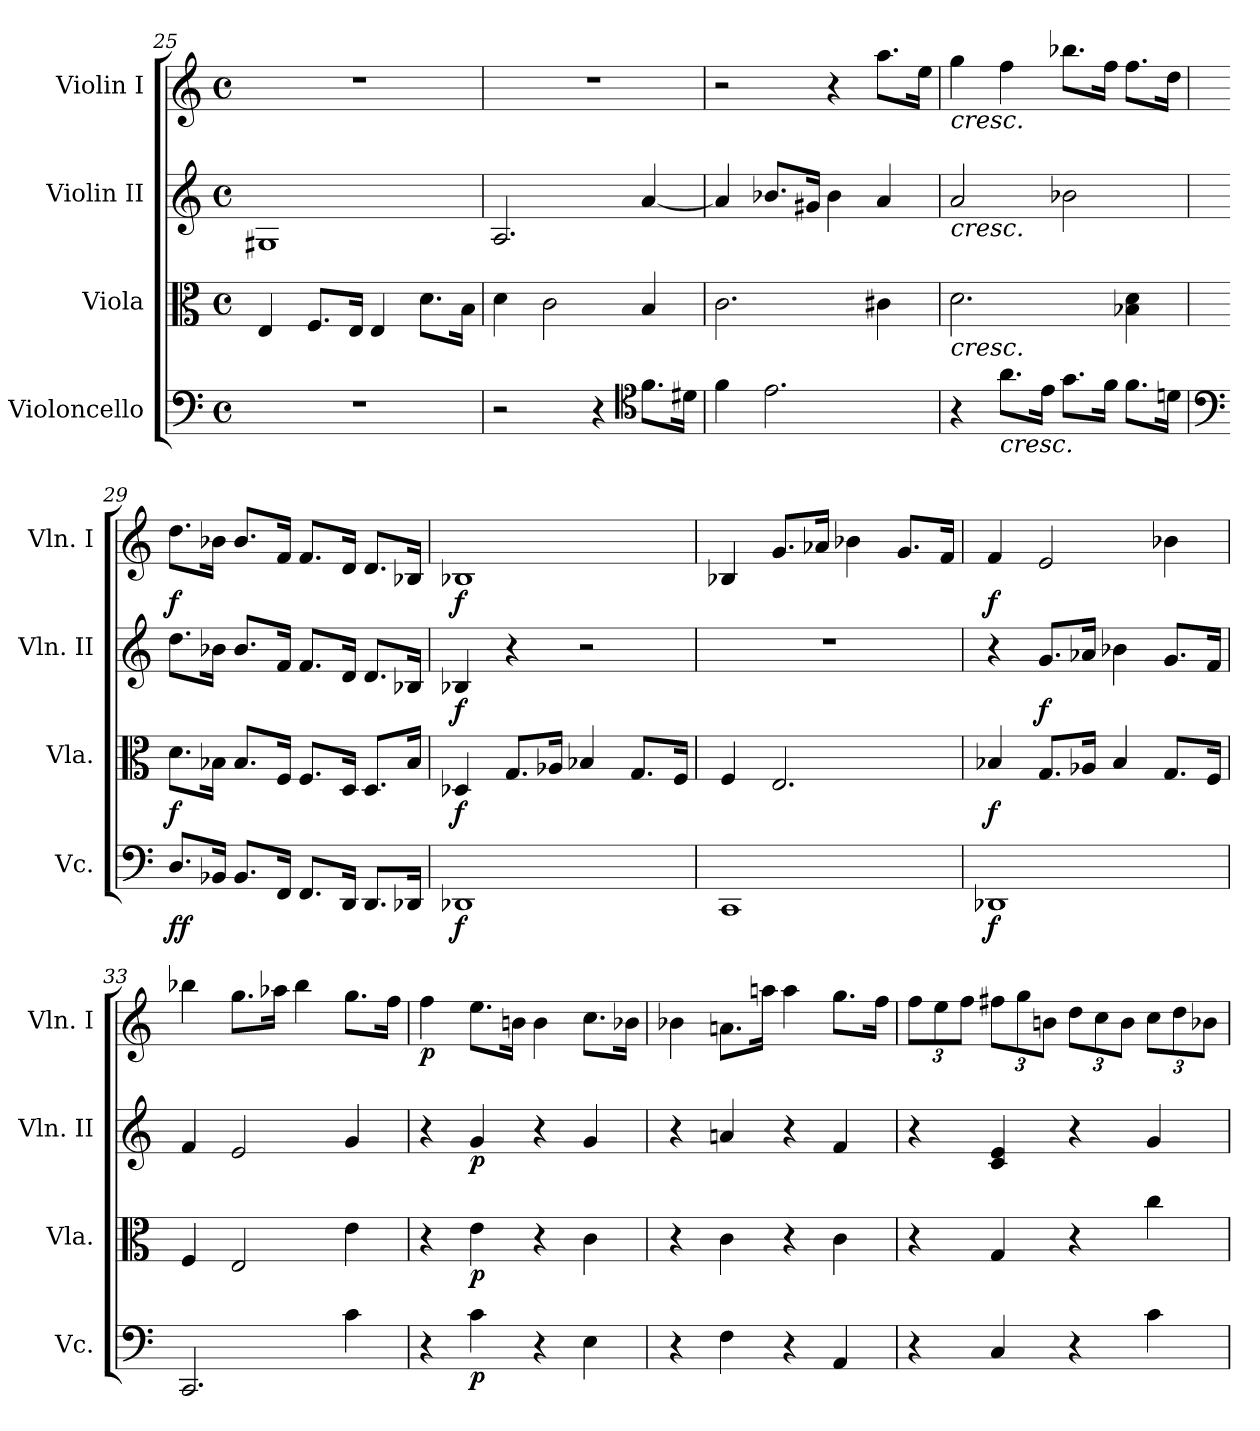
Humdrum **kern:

**kern	**dynam	**kern	**dynam	**kern	**dynam	**kern	**dynam
*part4	*part4	*part3	*part3	*part2	*part2	*part1	*part1
*staff4	*staff4	*staff3	*staff3	*staff2	*staff2	*staff1	*staff1
*I"Violoncello	*	*I"Viola	*	*I"Violin II	*	*I"Violin I	*
*I'Vc.	*	*I'Vla.	*	*I'Vln. II	*	*I'Vln. I	*
*clefF4	*	*clefC3	*	*clefG2	*	*clefG2	*
*k[]	*	*k[]	*	*k[]	*	*k[]	*
*M4/4	*	*M4/4	*	*M4/4	*	*M4/4	*
*met(c)	*	*met(c)	*	*met(c)	*	*met(c)	*
=25	=25	=25	=25	=25	=25	=25	=25
1r	.	4E/	.	1G#X	.	1r	.
.	.	8.F/L	.	.	.	.	.
.	.	16E/Jk	.	.	.	.	.
.	.	4E/	.	.	.	.	.
.	.	8.d\L	.	.	.	.	.
.	.	16B\Jk	.	.	.	.	.
=26	=26	=26	=26	=26	=26	=26	=26
2r	.	4d\	.	2.A/	.	1r	.
.	.	2c\	.	.	.	.	.
4r	.	.	.	.	.	.	.
*clefC4	*	*	*	*	*	*	*
8.f\L	.	4B/	.	[4a/	.	.	.
16d#X\Jk	.	.	.	.	.	.	.
=27	=27	=27	=27	=27	=27	=27	=27
4f\	.	2.c\	.	4a/]	.	2r	.
2.e\	.	.	.	8.b-X/L	.	.	.
.	.	.	.	16g#X/Jk	.	.	.
.	.	.	.	4b-\	.	4r	.
.	.	4c#X\	.	4a/	.	8.aa\L	.
.	.	.	.	.	.	16ee\Jk	.
=28	=28	=28	=28	=28	=28	=28	=28
!	!	!	!	!	!	!LO:TX:b:i:t=cresc.	!
!	!	!	!	!LO:TX:b:i:t=cresc.	!	!	!
!	!	!LO:TX:b:i:t=cresc.	!	!	!	!	!
4r	.	2.d\	.	2a/	.	4gg\	.
!LO:TX:b:i:t=cresc.	!	!	!	!	!	!	!
8.a\L	.	.	.	.	.	4ff\	.
16e\Jk	.	.	.	.	.	.	.
8.g\L	.	.	.	2b-X\	.	8.bb-X\L	.
16f\Jk	.	.	.	.	.	16ff\Jk	.
8.f\L	.	4B-X\ 4d\	.	.	.	8.ff\L	.
16dn\Jk	.	.	.	.	.	16dd\Jk	.
=29	=29	=29	=29	=29	=29	=29	=29
*clefF4	*	*	*	*	*	*	*
!	!LO:DY:b	!	!	!	!	!	!
!	!LO:DY:n=1:b	!	!LO:DY:b	!	!	!	!LO:DY:b
8.D/L	f f	8.d\L	f	8.dd\L	.	8.dd\L	f
16BB-X/Jk	.	16B-X\Jk	.	16b-X\Jk	.	16b-X\Jk	.
8.BB-/L	.	8.B-/L	.	8.b-/L	.	8.b-/L	.
16FF/Jk	.	16F/Jk	.	16f/Jk	.	16f/Jk	.
8.FF/L	.	8.F/L	.	8.f/L	.	8.f/L	.
16DD/Jk	.	16D/Jk	.	16d/Jk	.	16d/Jk	.
8.DD/L	.	8.D/L	.	8.d/L	.	8.d/L	.
16DD-X/Jk	.	16B-/Jk	.	16B-X/Jk	.	16B-X/Jk	.
=30	=30	=30	=30	=30	=30	=30	=30
!	!LO:DY:b	!	!LO:DY:b	!	!LO:DY:b	!	!LO:DY:b
1DD-X	f	4D-X/	f	4B-X/	f	1B-X	f
.	.	8.G/L	.	4r	.	.	.
.	.	16A-X/Jk	.	.	.	.	.
.	.	4B-X/	.	2r	.	.	.
.	.	8.G/L	.	.	.	.	.
.	.	16F/Jk	.	.	.	.	.
=31	=31	=31	=31	=31	=31	=31	=31
1CC	.	4F/	.	1r	.	4B-X/	.
.	.	2.E/	.	.	.	8.g/L	.
.	.	.	.	.	.	16a-X/Jk	.
.	.	.	.	.	.	4b-X\	.
.	.	.	.	.	.	8.g/L	.
.	.	.	.	.	.	16f/Jk	.
=32	=32	=32	=32	=32	=32	=32	=32
!	!LO:DY:b	!	!LO:DY:b	!	!	!	!LO:DY:b
1DD-X	f	4B-X/	f	4r	.	4f/	f
!	!	!	!	!	!LO:DY:b	!	!
.	.	8.G/L	.	8.g/L	f	2e/	.
.	.	16A-X/Jk	.	16a-X/Jk	.	.	.
.	.	4B-/	.	4b-X\	.	.	.
.	.	8.G/L	.	8.g/L	.	4b-X\	.
.	.	16F/Jk	.	16f/Jk	.	.	.
=33	=33	=33	=33	=33	=33	=33	=33
2.CC/	.	4F/	.	4f/	.	4bb-X\	.
.	.	2E/	.	2e/	.	8.gg\L	.
.	.	.	.	.	.	16aa-X\Jk	.
.	.	.	.	.	.	4bb-\	.
4c\	.	4e\	.	4g/	.	8.gg\L	.
.	.	.	.	.	.	16ff\Jk	.
=34	=34	=34	=34	=34	=34	=34	=34
!	!	!	!	!	!	!	!LO:DY:b
4r	.	4r	.	4r	.	4ff\	p
!	!LO:DY:b	!	!LO:DY:b	!	!LO:DY:b	!	!
4c\	p	4e\	p	4g/	p	8.ee\L	.
.	.	.	.	.	.	16bn\Jk	.
4r	.	4r	.	4r	.	4b\	.
4E\	.	4c\	.	4g/	.	8.cc\L	.
.	.	.	.	.	.	16b-X\Jk	.
=35	=35	=35	=35	=35	=35	=35	=35
4r	.	4r	.	4r	.	4b-X\	.
4F\	.	4c\	.	4an/	.	8.an\L	.
.	.	.	.	.	.	16aan\Jk	.
4r	.	4r	.	4r	.	4aa\	.
4AA/	.	4c\	.	4f/	.	8.gg\L	.
.	.	.	.	.	.	16ff\Jk	.
=36	=36	=36	=36	=36	=36	=36	=36
*	*	*	*	*	*	*Xbrackettup	*
4r	.	4r	.	4r	.	12ff\L	.
.	.	.	.	.	.	12ee\	.
.	.	.	.	.	.	12ff\J	.
4C/	.	4G/	.	4c/ 4e/	.	12ff#X\L	.
.	.	.	.	.	.	12gg\	.
.	.	.	.	.	.	12bn\J	.
4r	.	4r	.	4r	.	12dd\L	.
.	.	.	.	.	.	12cc\	.
.	.	.	.	.	.	12b\J	.
4c\	.	4cc\	.	4g/	.	12cc\L	.
.	.	.	.	.	.	12dd\	.
.	.	.	.	.	.	12b-X\J	.
=	=	=	=	=	=	=	=
*-	*-	*-	*-	*-	*-	*-	*-
